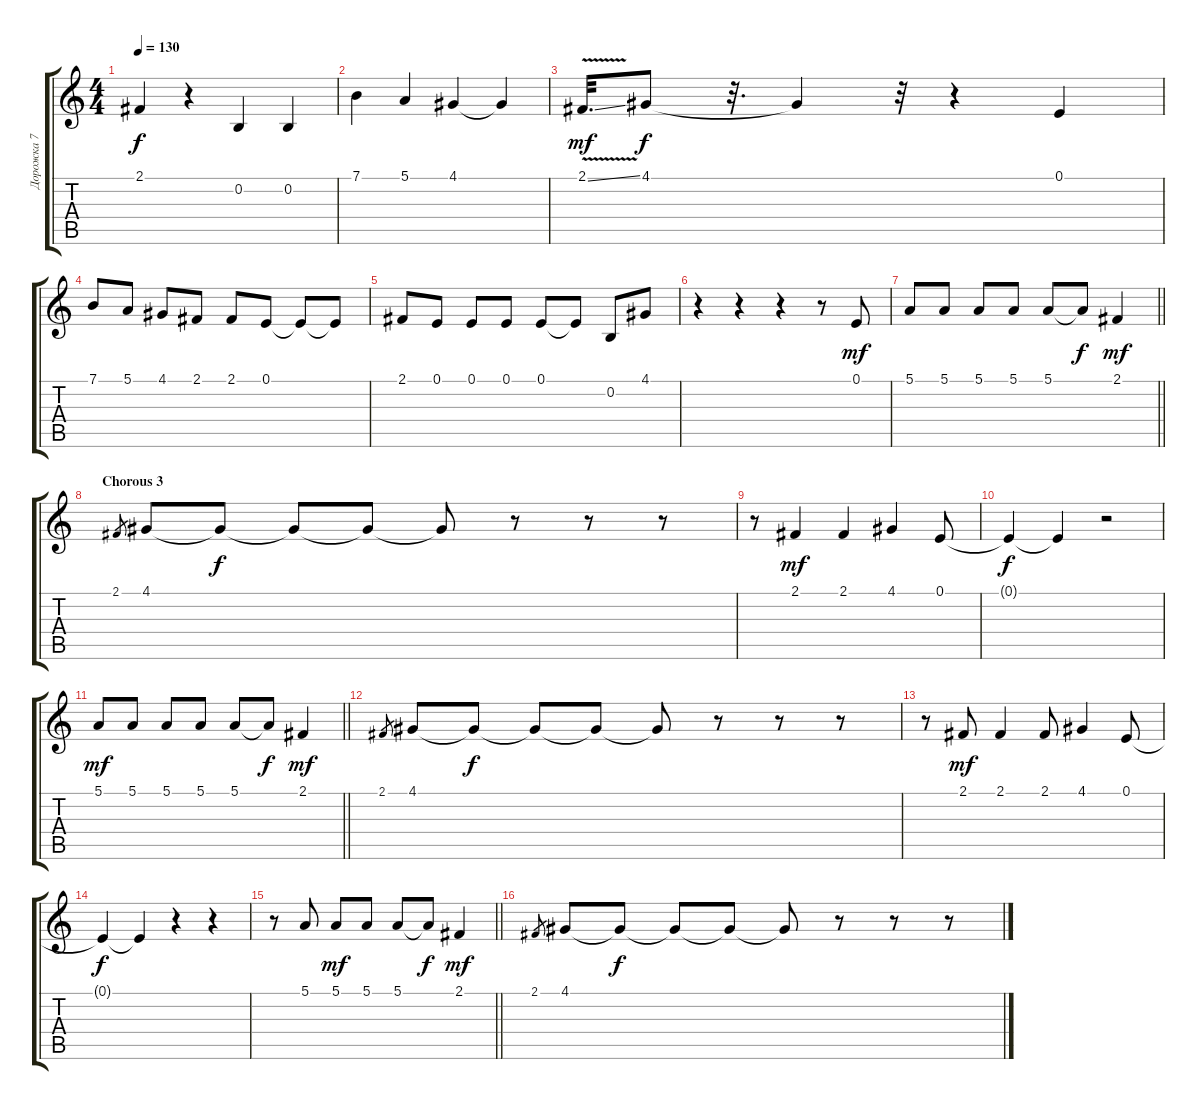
\track ("Дорожка 7" "Дорожка 7") {instrument synthstrings2}
\staff {score tabs}
\tuning (E4 B3 G3 D3 A2 E2) {hide}
\ts (4 4)
\tempo 130
\clef g2
\ks c
2.1{t}.4{dy f} r.4 0.2.4 0.2.4 |
7.1.4 5.1.4 4.1.4 4.1{t}.4 |
2.1{v ss}.32{d dy mf} 4.1.8{dy f} r.32{d} 4.1{t}.4 r.32 r.4 0.1.4 |
7.1.8 5.1.8 4.1.8 2.1.8 2.1.8 0.1.8 0.1{t}.8 0.1{t}.8 |
2.1.8 0.1.8 0.1.8 0.1.8 0.1.8 0.1{t}.8 0.2.8 4.1.8 |
r.4 r.4 r.4 r.8 0.1.8{dy mf} |
\barLineRight lightlight
5.1.8 5.1.8 5.1.8 5.1.8 5.1.8 5.1{t}.8{dy f} 2.1.4{dy mf} |
\section ("" "Chorous 3")
2.1.8{gr} 4.1.8 4.1{t}.8{dy f} 4.1{t}.8 4.1{t}.8 4.1{t}.8 r.8 r.8 r.8 |
r.8 2.1.4{dy mf} 2.1.4 4.1.4 0.1.8 |
0.1{t}.4{dy f} 0.1{t}.4 r.2 |
\barLineRight lightlight
5.1.8{dy mf} 5.1.8 5.1.8 5.1.8 5.1.8 5.1{t}.8{dy f} 2.1.4{dy mf} |
2.1.8{gr} 4.1.8 4.1{t}.8{dy f} 4.1{t}.8 4.1{t}.8 4.1{t}.8 r.8 r.8 r.8 |
r.8 2.1.8{dy mf} 2.1.4 2.1.8 4.1.4 0.1.8 |
0.1{t}.4{dy f} 0.1{t}.4 r.4 r.4 |
\barLineRight lightlight
r.8 5.1.8 5.1.8{dy mf} 5.1.8 5.1.8 5.1{t}.8{dy f} 2.1.4{dy mf} |
2.1.8{gr} 4.1.8 4.1{t}.8{dy f} 4.1{t}.8 4.1{t}.8 4.1{t}.8 r.8 r.8 r.8
